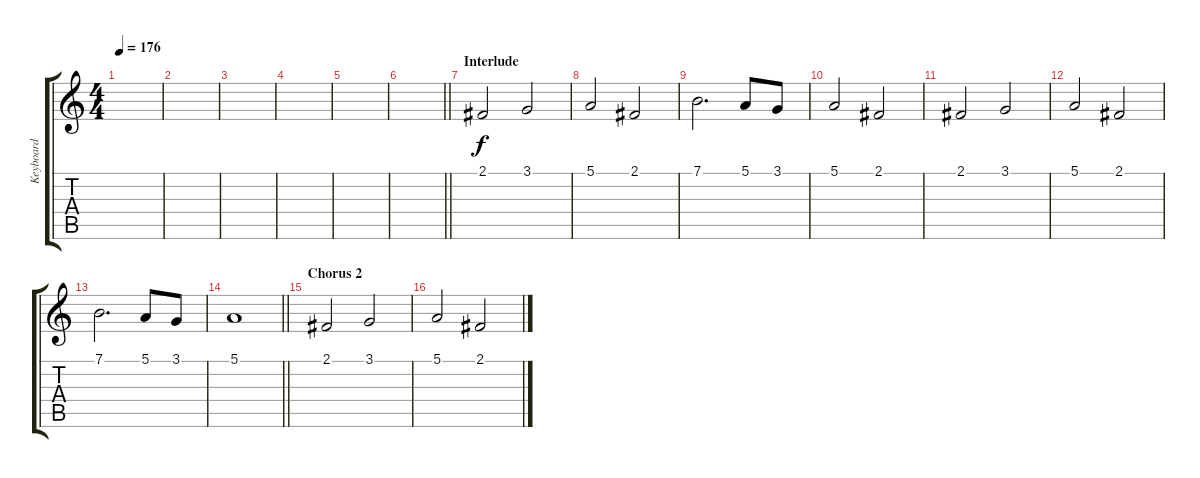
\track ("Keyboard" "Keyboard") {instrument ocarina}
\staff {score tabs}
\tuning (E4 B3 G3 D3 A2 E2) {hide}
\ts (4 4)
\tempo 176
\clef g2
\ks c
|
|
|
|
|
\barLineRight lightlight
|
\section ("" "Interlude")
2.1.2 3.1.2 |
5.1.2 2.1.2 |
7.1.2{d} 5.1.8 3.1.8 |
5.1.2 2.1.2 |
2.1.2 3.1.2 |
5.1.2 2.1.2 |
7.1.2{d} 5.1.8 3.1.8 |
\barLineRight lightlight
5.1.1 |
\section ("" "Chorus 2")
2.1.2 3.1.2 |
5.1.2 2.1.2
